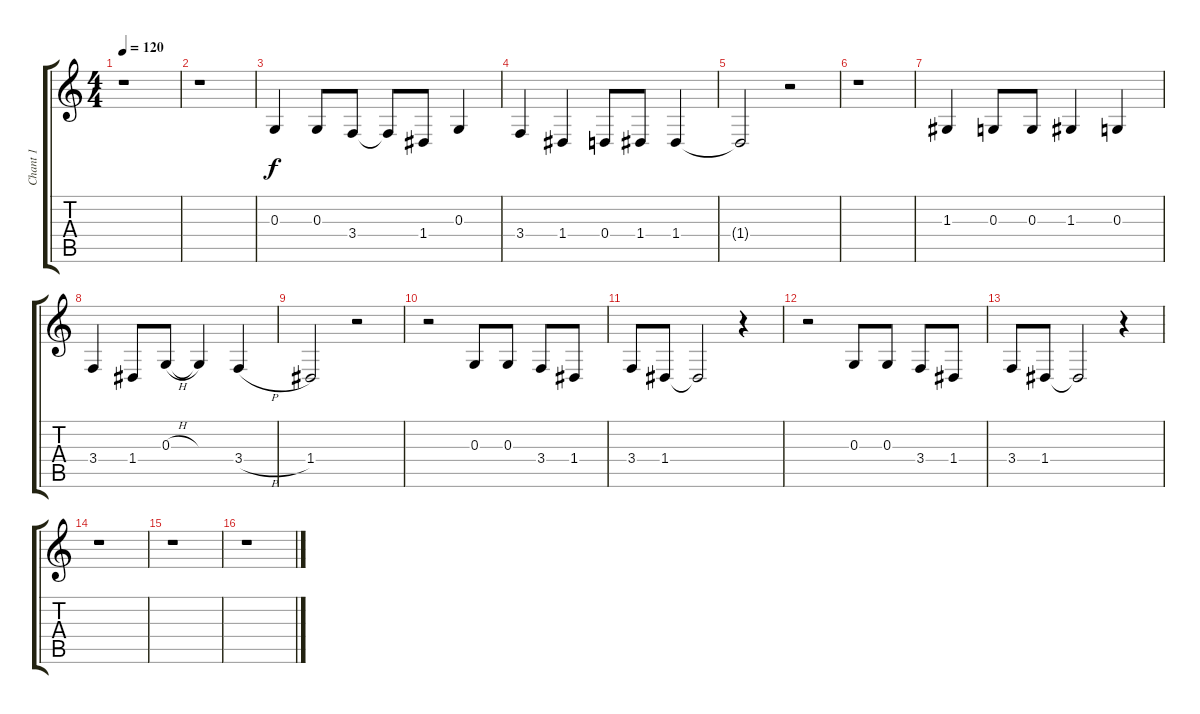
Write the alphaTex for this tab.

\track ("Chant 1" "Chant 1") {instrument altosax}
\staff {score tabs}
\tuning (E4 B3 G3 D3 A2 E2) {hide}
\ts (4 4)
\tempo 120
\clef g2
\ks c
r.1{dy f} |
r.1 |
0.3.4 0.3.8 3.4.8 3.4{t}.8 1.4.8 0.3.4 |
3.4.4 1.4.4 0.4.8 1.4.8 1.4.4 |
1.4{t}.2 r.2 |
r.1 |
1.3.4 0.3.8 0.3.8 1.3.4 0.3.4 |
3.4.4 1.4.8 0.3{h}.8 0.3{t}.4 3.4{h}.4 |
1.4.2 r.2 |
r.2 0.3.8 0.3.8 3.4.8 1.4.8 |
3.4.8 1.4.8 1.4{t}.2 r.4 |
r.2 0.3.8 0.3.8 3.4.8 1.4.8 |
3.4.8 1.4.8 1.4{t}.2 r.4 |
r.1 |
r.1 |
r.1
